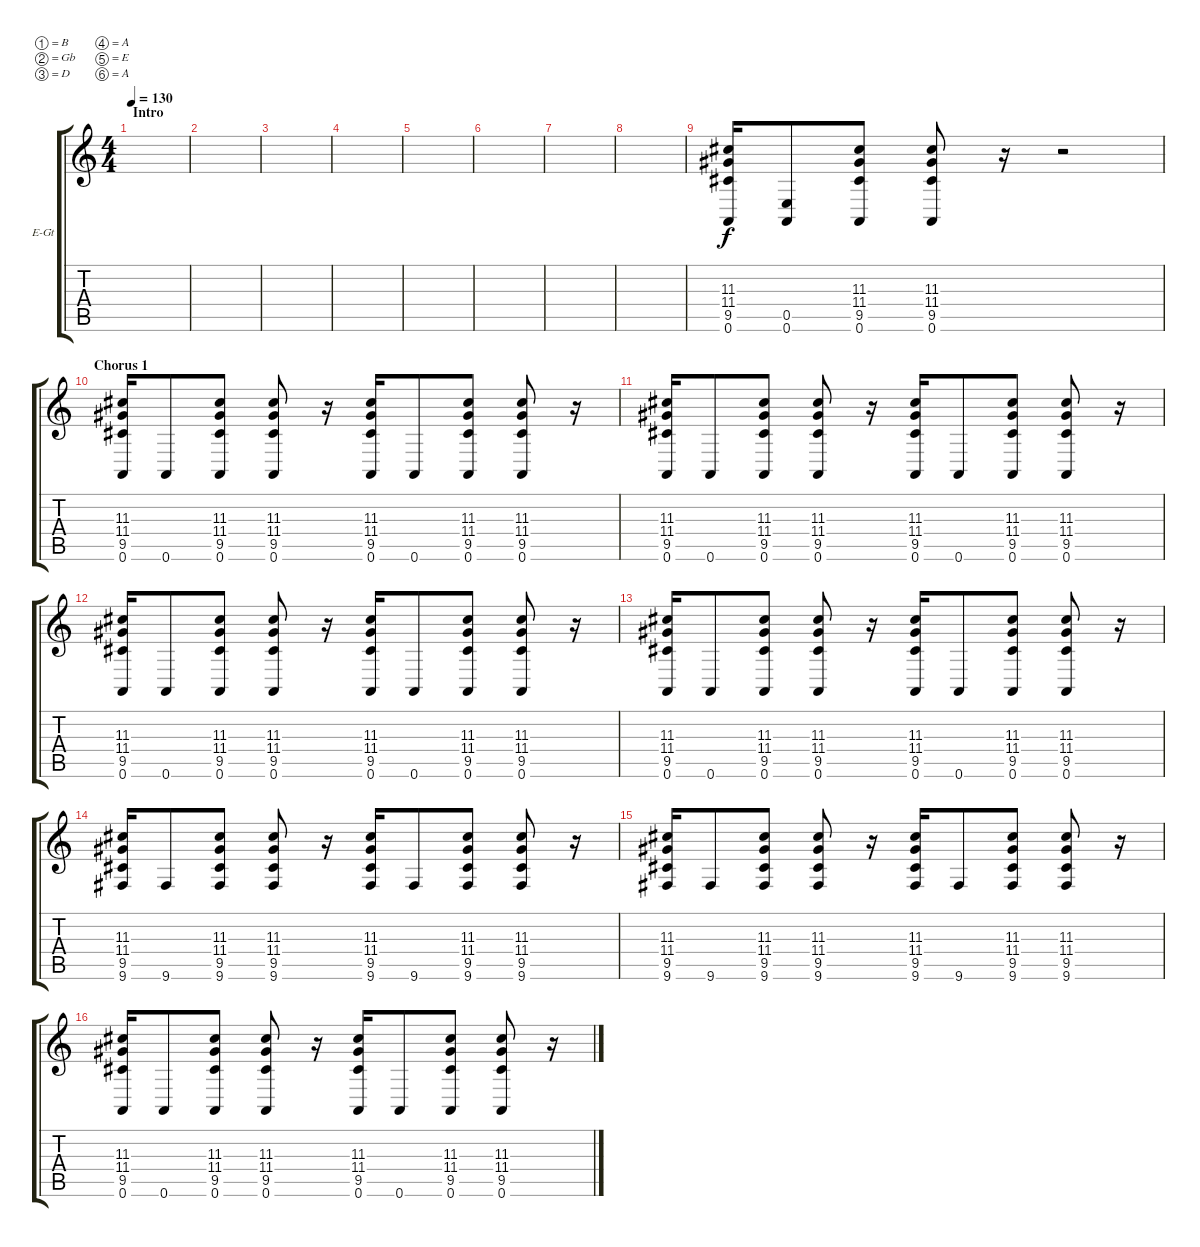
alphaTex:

\bracketExtendMode groupsimilarinstruments
\firstSystemTrackNameOrientation horizontal
\otherSystemsTrackNameOrientation horizontal
\track ("Electric Guitar 2" "E-Gt") {instrument distortionguitar}
\staff {score tabs}
\tuning (B3 Gb3 D3 A2 E2 A1)
\ts (4 4)
\section ("" "Intro")
\tempo 130
\clef g2
\ks c
|
|
|
|
|
|
|
|
(0.6 9.5 11.4 11.3).16 (0.6 0.5).8 (0.6 9.5 11.4 11.3).8 (0.6 9.5 11.4 11.3).8 r.16 r.2 |
\section ("" "Chorus 1")
(0.6 9.5 11.4 11.3).16 0.6.8 (0.6 9.5 11.4 11.3).8 (0.6 9.5 11.4 11.3).8 r.16 (0.6 9.5 11.4 11.3).16 0.6.8 (0.6 9.5 11.4 11.3).8 (0.6 9.5 11.4 11.3).8 r.16 |
(0.6 9.5 11.4 11.3).16 0.6.8 (0.6 9.5 11.4 11.3).8 (0.6 9.5 11.4 11.3).8 r.16 (0.6 9.5 11.4 11.3).16 0.6.8 (0.6 9.5 11.4 11.3).8 (0.6 9.5 11.4 11.3).8 r.16 |
(0.6 9.5 11.4 11.3).16 0.6.8 (0.6 9.5 11.4 11.3).8 (0.6 9.5 11.4 11.3).8 r.16 (0.6 9.5 11.4 11.3).16 0.6.8 (0.6 9.5 11.4 11.3).8 (0.6 9.5 11.4 11.3).8 r.16 |
(0.6 9.5 11.4 11.3).16 0.6.8 (0.6 9.5 11.4 11.3).8 (0.6 9.5 11.4 11.3).8 r.16 (0.6 9.5 11.4 11.3).16 0.6.8 (0.6 9.5 11.4 11.3).8 (0.6 9.5 11.4 11.3).8 r.16 |
(9.6 9.5 11.4 11.3).16 9.6.8 (9.6 9.5 11.4 11.3).8 (9.6 9.5 11.4 11.3).8 r.16 (9.6 9.5 11.4 11.3).16 9.6.8 (9.6 9.5 11.4 11.3).8 (9.6 9.5 11.4 11.3).8 r.16 |
(9.6 9.5 11.4 11.3).16 9.6.8 (9.6 9.5 11.4 11.3).8 (9.6 9.5 11.4 11.3).8 r.16 (9.6 9.5 11.4 11.3).16 9.6.8 (9.6 9.5 11.4 11.3).8 (9.6 9.5 11.4 11.3).8 r.16 |
(0.6 9.5 11.4 11.3).16 0.6.8 (0.6 9.5 11.4 11.3).8 (0.6 9.5 11.4 11.3).8 r.16 (0.6 9.5 11.4 11.3).16 0.6.8 (0.6 9.5 11.4 11.3).8 (0.6 9.5 11.4 11.3).8 r.16
